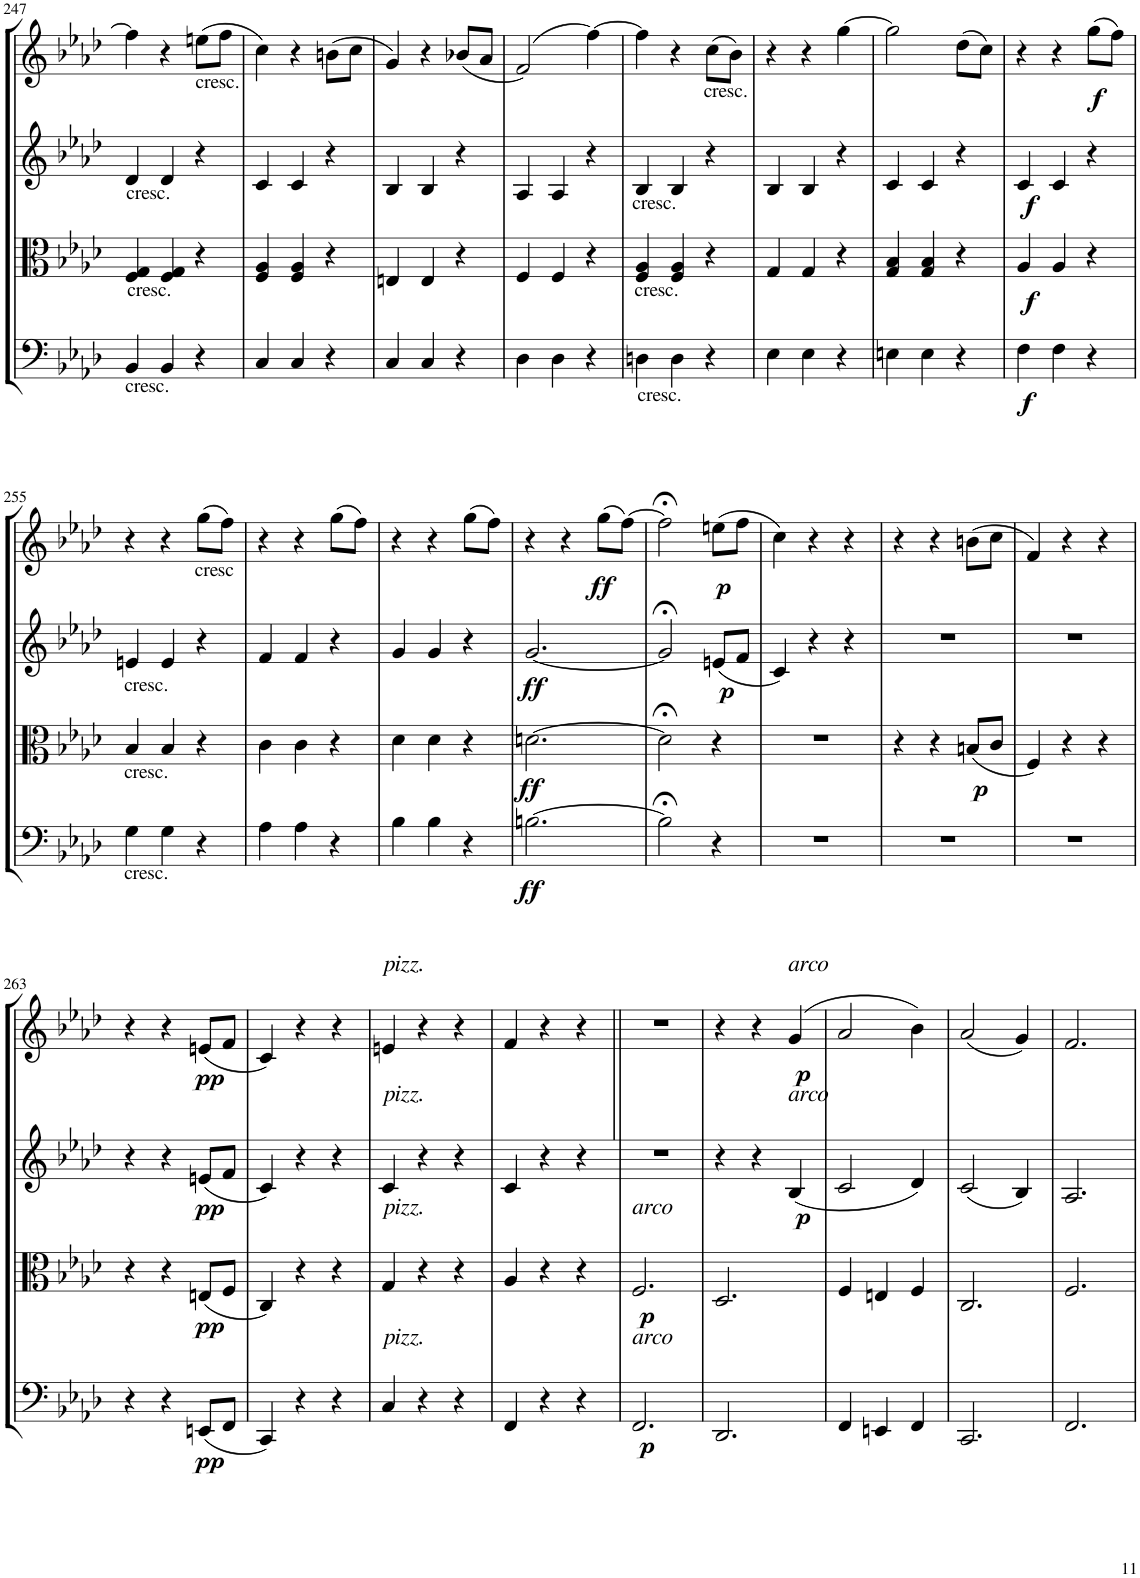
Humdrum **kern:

**kern	**dynam	**kern	**dynam	**kern	**dynam	**kern	**dynam
*part4	*part4	*part3	*part3	*part2	*part2	*part1	*part1
*staff4	*staff4	*staff3	*staff3	*staff2	*staff2	*staff1	*staff1
*I"Violoncello	*	*I"Viola	*	*I"Violino II	*	*I"Violino I	*
*I'Vc	*	*I'Vla	*	*I'Vln	*	*I'Vln	*
!!LO:PB:g=z
*clefF4	*	*clefC3	*	*clefG2	*	*clefG2	*
*k[b-e-a-d-]	*	*k[b-e-a-d-]	*	*k[b-e-a-d-]	*	*k[b-e-a-d-]	*
*M3/4	*	*M3/4	*	*M3/4	*	*M3/4	*
=247	=247	=247	=247	=247	=247	=247	=247
!	!	!	!	!LO:TX:b:t=cresc.	!	!	!
!	!	!LO:TX:b:t=cresc.	!	!	!	!	!
!LO:TX:b:t=cresc.	!	!	!	!	!	!	!
4BB-/	.	4F/ 4G/	.	4d-/	.	4ff\]	.
4BB-/	.	4F/ 4G/	.	4d-/	.	4r	.
!	!	!	!	!	!	!LO:TX:b:t=cresc.	!
4r	.	4r	.	4r	.	(8een\L	.
.	.	.	.	.	.	8ff\J	.
=248	=248	=248	=248	=248	=248	=248	=248
4C/	.	4F/ 4A-/	.	4c/	.	4cc\)	.
4C/	.	4F/ 4A-/	.	4c/	.	4r	.
4r	.	4r	.	4r	.	(8bn\L	.
.	.	.	.	.	.	8cc\J	.
=249	=249	=249	=249	=249	=249	=249	=249
4C/	.	4En/	.	4B-/	.	4g/)	.
4C/	.	4E/	.	4B-/	.	4r	.
4r	.	4r	.	4r	.	(8b-X/L	.
.	.	.	.	.	.	8a-/J	.
=250	=250	=250	=250	=250	=250	=250	=250
4D-\	.	4F/	.	4A-/	.	(2f/)	.
4D-\	.	4F/	.	4A-/	.	.	.
4r	.	4r	.	4r	.	[4ff\)	.
=251	=251	=251	=251	=251	=251	=251	=251
!	!	!	!	!LO:TX:b:t=cresc.	!	!	!
!	!	!LO:TX:b:t=cresc.	!	!	!	!	!
!LO:TX:b:t=cresc.	!	!	!	!	!	!	!
4Dn\	.	4F/ 4A-/	.	4B-/	.	4ff\]	.
4D\	.	4F/ 4A-/	.	4B-/	.	4r	.
!	!	!	!	!	!	!LO:TX:b:t=cresc.	!
4r	.	4r	.	4r	.	(8cc\L	.
.	.	.	.	.	.	8b-\J)	.
=252	=252	=252	=252	=252	=252	=252	=252
4E-\	.	4G/	.	4B-/	.	4r	.
4E-\	.	4G/	.	4B-/	.	4r	.
4r	.	4r	.	4r	.	[4gg\	.
=253	=253	=253	=253	=253	=253	=253	=253
4En\	.	4G/ 4B-/	.	4c/	.	2gg\]	.
4E\	.	4G/ 4B-/	.	4c/	.	.	.
4r	.	4r	.	4r	.	(8dd-\L	.
.	.	.	.	.	.	8cc\J)	.
=254	=254	=254	=254	=254	=254	=254	=254
!	!LO:DY:b	!	!LO:DY:b	!	!LO:DY:b	!	!
4F\	f	4A-/	f	4c/	f	4r	.
4F\	.	4A-/	.	4c/	.	4r	.
!	!	!	!	!	!	!	!LO:DY:b
4r	.	4r	.	4r	.	(8gg\L	f
.	.	.	.	.	.	8ff\J)	.
!!LO:LB:g=z
=255	=255	=255	=255	=255	=255	=255	=255
!	!	!	!	!LO:TX:b:t=cresc.	!	!	!
!	!	!LO:TX:b:t=cresc.	!	!	!	!	!
!LO:TX:b:t=cresc.	!	!	!	!	!	!	!
4G\	.	4B-/	.	4en/	.	4r	.
4G\	.	4B-/	.	4e/	.	4r	.
!	!	!	!	!	!	!LO:TX:b:t=cresc	!
4r	.	4r	.	4r	.	(8gg\L	.
.	.	.	.	.	.	8ff\J)	.
=256	=256	=256	=256	=256	=256	=256	=256
4A-\	.	4c\	.	4f/	.	4r	.
4A-\	.	4c\	.	4f/	.	4r	.
4r	.	4r	.	4r	.	(8gg\L	.
.	.	.	.	.	.	8ff\J)	.
=257	=257	=257	=257	=257	=257	=257	=257
4B-\	.	4d-\	.	4g/	.	4r	.
4B-\	.	4d-\	.	4g/	.	4r	.
4r	.	4r	.	4r	.	(8gg\L	.
.	.	.	.	.	.	8ff\J)	.
=258	=258	=258	=258	=258	=258	=258	=258
!	!LO:DY:b	!	!LO:DY:b	!	!LO:DY:b	!	!
[2.Bn\	ff	[2.dn\	ff	[2.g/	ff	4r	.
.	.	.	.	.	.	4r	.
!	!	!	!	!	!	!	!LO:DY:b
.	.	.	.	.	.	(8gg\L	ff
.	.	.	.	.	.	[8ff\J)	.
=259	=259	=259	=259	=259	=259	=259	=259
2B;<\]	.	2d;<\]	.	2g;</]	.	2ff;<\]	.
!	!	!	!	!	!LO:DY:b	!	!LO:DY:b
4r	.	4r	.	(8en/L	p	(8een\L	p
.	.	.	.	8f/J	.	8ff\J	.
=260	=260	=260	=260	=260	=260	=260	=260
2.r	.	2.r	.	4c/)	.	4cc\)	.
.	.	.	.	4r	.	4r	.
.	.	.	.	4r	.	4r	.
=261	=261	=261	=261	=261	=261	=261	=261
2.r	.	4r	.	2.r	.	4r	.
.	.	4r	.	.	.	4r	.
!	!	!	!LO:DY:b	!	!	!	!
.	.	(8Bn/L	p	.	.	(8bn\L	.
.	.	8c/J	.	.	.	8cc\J	.
=262	=262	=262	=262	=262	=262	=262	=262
2.r	.	4F/)	.	2.r	.	4f/)	.
.	.	4r	.	.	.	4r	.
.	.	4r	.	.	.	4r	.
!!LO:LB:g=z
=263	=263	=263	=263	=263	=263	=263	=263
4r	.	4r	.	4r	.	4r	.
4r	.	4r	.	4r	.	4r	.
!	!LO:DY:b	!	!LO:DY:b	!	!LO:DY:b	!	!LO:DY:b
(8EEn/L	pp	(8En/L	pp	(8en/L	pp	(8en/L	pp
8FF/J	.	8F/J	.	8f/J	.	8f/J	.
=264	=264	=264	=264	=264	=264	=264	=264
4CC/)	.	4C/)	.	4c/)	.	4c/)	.
4r	.	4r	.	4r	.	4r	.
4r	.	4r	.	4r	.	4r	.
=265	=265	=265	=265	=265	=265	=265	=265
!	!	!	!	!	!	!LO:TX:a:i:t=pizz.	!
!	!	!	!	!LO:TX:a:i:t=pizz.	!	!	!
!	!	!LO:TX:a:i:t=pizz.	!	!	!	!	!
!LO:TX:a:i:t=pizz.	!	!	!	!	!	!	!
4C/	.	4G/	.	4c/	.	4en/	.
4r	.	4r	.	4r	.	4r	.
4r	.	4r	.	4r	.	4r	.
=266	=266	=266	=266	=266	=266	=266	=266
4FF/	.	4A-/	.	4c/	.	4f/	.
4r	.	4r	.	4r	.	4r	.
4r	.	4r	.	4r	.	4r	.
=267||	=267||	=267||	=267||	=267||	=267||	=267||	=267||
!	!	!LO:TX:a:i:t=arco	!	!	!	!	!
!LO:TX:a:i:t=arco	!	!	!	!	!	!	!
!	!LO:DY:b	!	!LO:DY:b	!	!	!	!
2.FF/	p	2.F/	p	2.r	.	2.r	.
=268	=268	=268	=268	=268	=268	=268	=268
2.DD-/	.	2.D-/	.	4r	.	4r	.
.	.	.	.	4r	.	4r	.
!	!	!	!	!	!	!LO:TX:a:i:t=arco	!
!	!	!	!	!LO:TX:a:i:t=arco	!	!	!
!	!	!	!	!	!LO:DY:b	!	!LO:DY:b
.	.	.	.	(4B-/	p	(4g/	p
=269	=269	=269	=269	=269	=269	=269	=269
4FF/	.	4F/	.	2c/	.	2a-/	.
4EEn/	.	4En/	.	.	.	.	.
4FF/	.	4F/	.	4d-/)	.	4b-\)	.
=270	=270	=270	=270	=270	=270	=270	=270
2.CC/	.	2.C/	.	(2c/	.	(2a-/	.
.	.	.	.	4B-/)	.	4g/)	.
=271	=271	=271	=271	=271	=271	=271	=271
2.FF/	.	2.F/	.	2.A-/	.	2.f/	.
=	=	=	=	=	=	=	=
*-	*-	*-	*-	*-	*-	*-	*-
